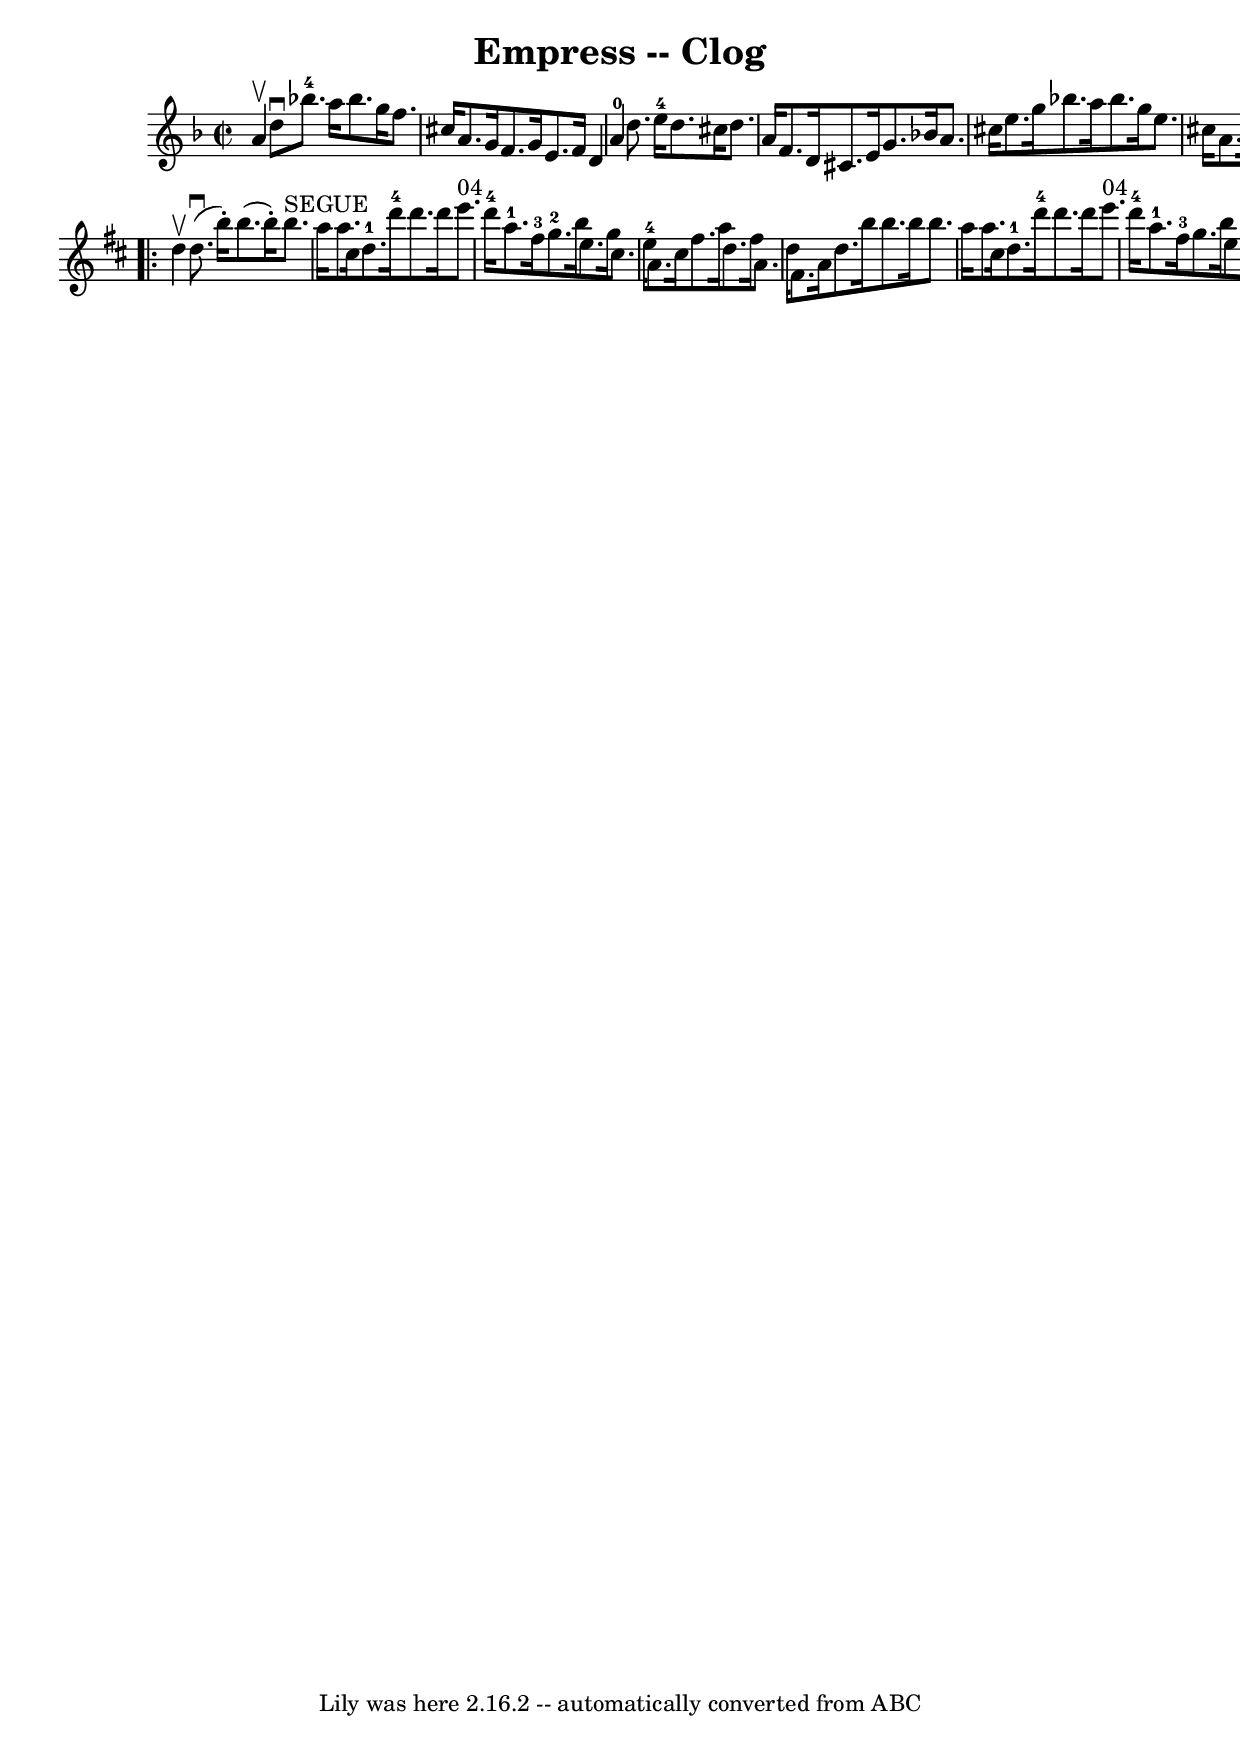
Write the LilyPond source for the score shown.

\version "2.7.40"
\include "Mammoth.ily"
\header {
	book = "Ryan's Mammoth Collection"
	crossRefNumber = "1"
	footnotes = ""
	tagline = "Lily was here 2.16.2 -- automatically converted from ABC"
	title = "Empress -- Clog"
}
voicedefault =  {
\set Score.defaultBarType = "empty"

\repeat volta 2 {
\override Staff.TimeSignature #'style = #'C
 \time 2/2 \key d \minor a'4^\upbow |
 d''8^\downbow bes''!8. 
-4 a''16 bes''8. g''16 f''8. cis''16 a'8. g'16  |
  
 f'8. g'16 e'8. f'16 d'4 a'4-0 |
 d''8. e''16 
-4 d''8. cis''16 d''8. a'16 f'8. d'16  |
 cis'8.    
e'16 g'8. bes'!16 a'8. cis''16 e''8. g''16  |
     
bes''!8. a''16 bes''8. g''16 e''8. cis''16 a'8. cis''16  
|
 d''4 f''4 d''4  } \repeat volta 2 {   \key d \major d''4 
^\upbow |
 d''8.^\downbow(b''16 -.) b''8. (b''16 -.)     
b''8.^"SEGUE" a''16 a''8. cis''16  |
 d''8.-1 d'''16 
-4 d'''8. d'''16 e'''8.^"04" d'''16-4 a''8.-1 fis''16 
-3 |
 g''8.-2 b''16 e''8. g''16 cis''8. e''16 
-4 a'8. cis''16  |
 fis''8. a''16 d''8. fis''16 a'8. 
 d''16 fis'8. a'16  |
 d''8. b''16 b''8. b''16    
b''8. a''16 a''8. cis''16  |
 d''8.-1 d'''16-4   
d'''8. d'''16 e'''8.^"04" d'''16-4 a''8.-1 fis''16-3 
|
 g''8. b''16 e''8. g''16 cis''8. e''16-4 a'8.   
 cis''16  |
 d''4 fis''4 d''4  }   
}

\score{
    <<

	\context Staff="default"
	{
	    \voicedefault 
	}

    >>
	\layout {
	}
	\midi {}
}
